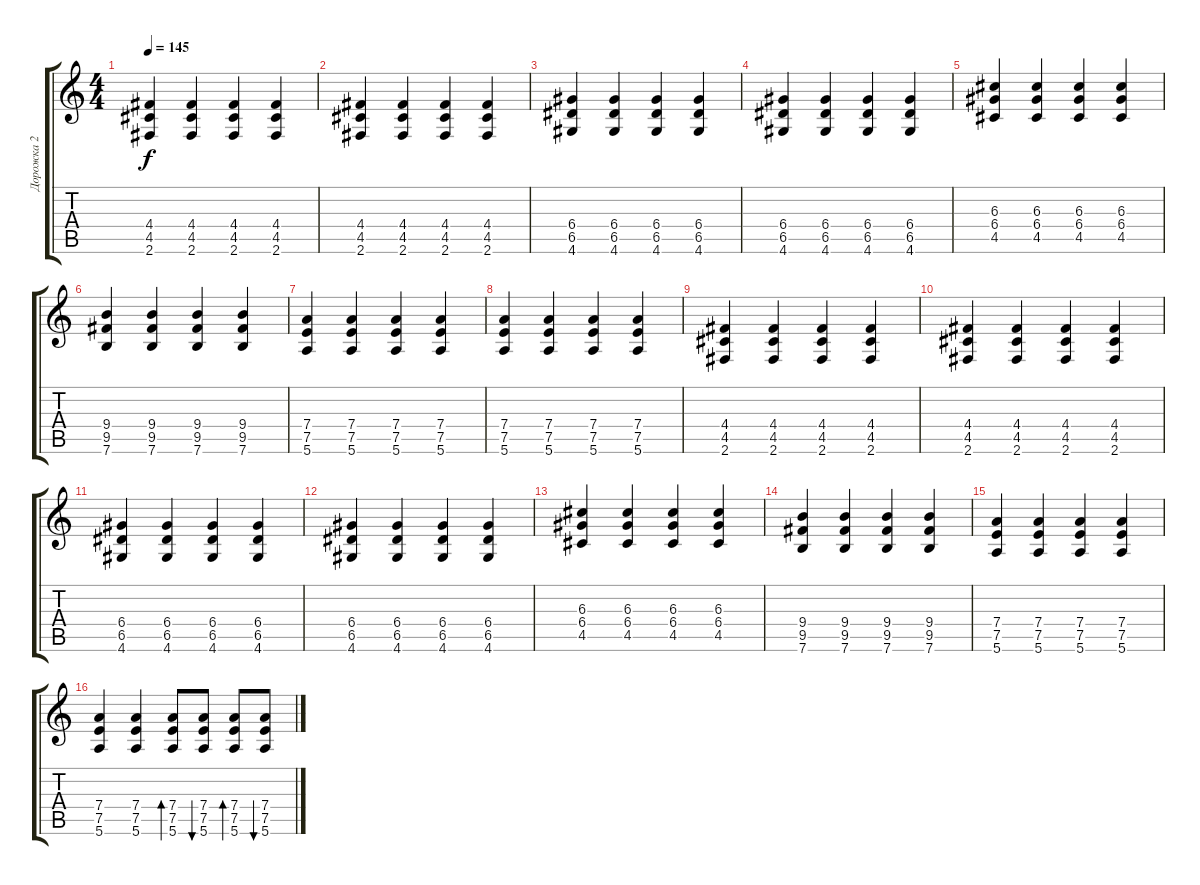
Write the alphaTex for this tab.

\track ("Дорожка 2" "Дорожка 2") {instrument acousticguitarsteel}
\staff {score tabs}
\tuning (E4 B3 G3 D3 A2 E2) {hide}
\ts (4 4)
\tempo 145
\clef g2
\ks c
(4.4 4.5 2.6).4{dy f} (4.4 4.5 2.6).4 (4.4 4.5 2.6).4 (4.4 4.5 2.6).4 |
(4.4 4.5 2.6).4 (4.4 4.5 2.6).4 (4.4 4.5 2.6).4 (4.4 4.5 2.6).4 |
(6.4 6.5 4.6).4 (6.4 6.5 4.6).4 (6.4 6.5 4.6).4 (6.4 6.5 4.6).4 |
(6.4 6.5 4.6).4 (6.4 6.5 4.6).4 (6.4 6.5 4.6).4 (6.4 6.5 4.6).4 |
(6.3 6.4 4.5).4 (6.3 6.4 4.5).4 (6.3 6.4 4.5).4 (6.3 6.4 4.5).4 |
(9.4 9.5 7.6).4 (9.4 9.5 7.6).4 (9.4 9.5 7.6).4 (9.4 9.5 7.6).4 |
(7.4 7.5 5.6).4 (7.4 7.5 5.6).4 (7.4 7.5 5.6).4 (7.4 7.5 5.6).4 |
(7.4 7.5 5.6).4 (7.4 7.5 5.6).4 (7.4 7.5 5.6).4 (7.4 7.5 5.6).4 |
(4.4 4.5 2.6).4 (4.4 4.5 2.6).4 (4.4 4.5 2.6).4 (4.4 4.5 2.6).4 |
(4.4 4.5 2.6).4 (4.4 4.5 2.6).4 (4.4 4.5 2.6).4 (4.4 4.5 2.6).4 |
(6.4 6.5 4.6).4 (6.4 6.5 4.6).4 (6.4 6.5 4.6).4 (6.4 6.5 4.6).4 |
(6.4 6.5 4.6).4 (6.4 6.5 4.6).4 (6.4 6.5 4.6).4 (6.4 6.5 4.6).4 |
(6.3 6.4 4.5).4 (6.3 6.4 4.5).4 (6.3 6.4 4.5).4 (6.3 6.4 4.5).4 |
(9.4 9.5 7.6).4 (9.4 9.5 7.6).4 (9.4 9.5 7.6).4 (9.4 9.5 7.6).4 |
(7.4 7.5 5.6).4 (7.4 7.5 5.6).4 (7.4 7.5 5.6).4 (7.4 7.5 5.6).4 |
(7.4 7.5 5.6).4 (7.4 7.5 5.6).4 (7.4 7.5 5.6).8{bd 60} (7.4 7.5 5.6).8{bu 60} (7.4 7.5 5.6).8{bd 60} (7.4 7.5 5.6).8{bu 60}
